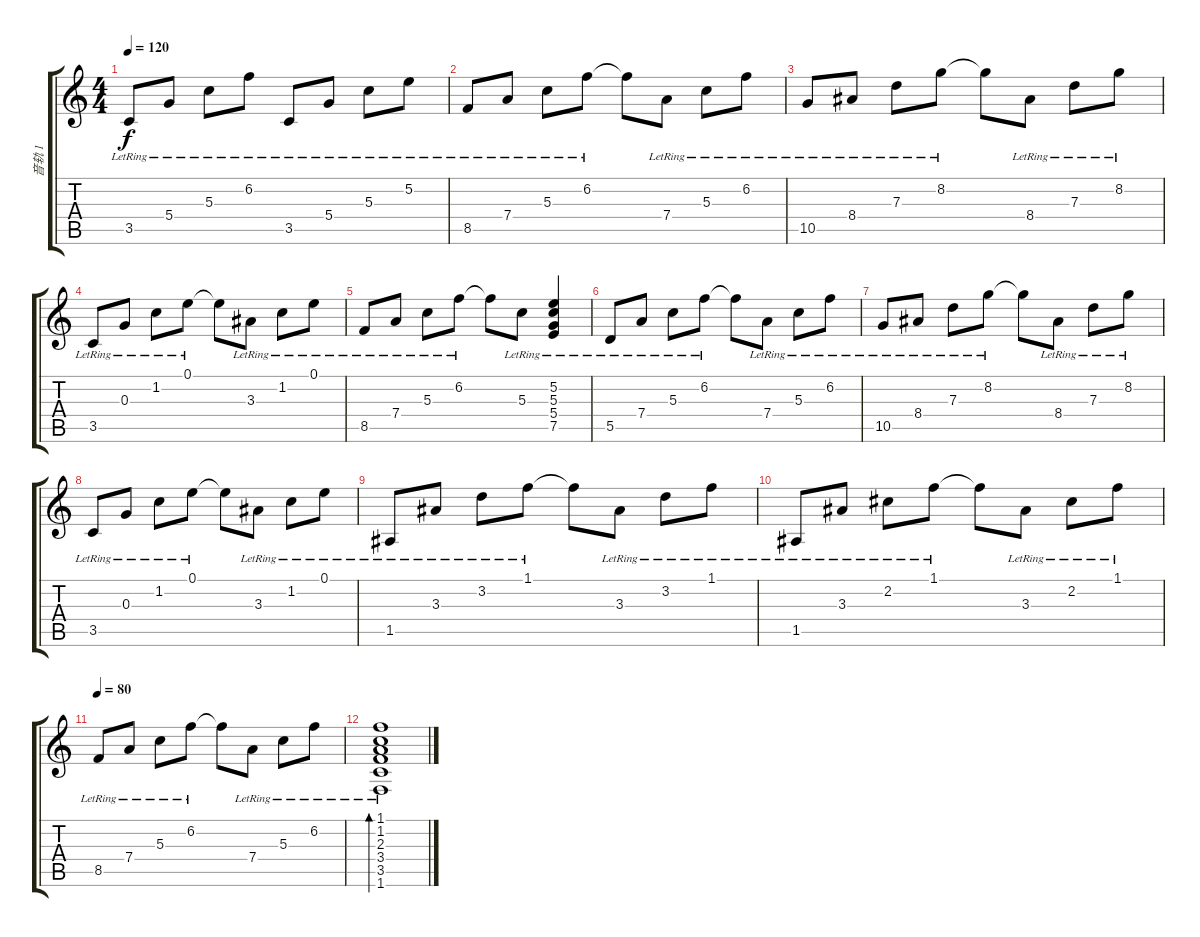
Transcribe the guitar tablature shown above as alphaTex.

\track ("音轨 1" "音轨 1") {instrument acousticguitarnylon}
\staff {score tabs}
\tuning (E4 B3 G3 D3 A2 E2) {hide}
\ts (4 4)
\tempo 120
\clef g2
\ks c
3.5{lr}.8{dy f} 5.4{lr}.8 5.3{lr}.8 6.2{lr}.8 3.5{lr}.8 5.4{lr}.8 5.3{lr}.8 5.2{lr}.8 |
8.5{lr}.8 7.4{lr}.8 5.3{lr}.8 6.2{lr}.8 6.2{t}.8 7.4{lr}.8 5.3{lr}.8 6.2{lr}.8 |
10.5{lr}.8 8.4{lr}.8 7.3{lr}.8 8.2{lr}.8 8.2{t}.8 8.4{lr}.8 7.3{lr}.8 8.2{lr}.8 |
3.5{lr}.8 0.3{lr}.8 1.2{lr}.8 0.1{lr}.8 0.1{t}.8 3.3{lr}.8 1.2{lr}.8 0.1{lr}.8 |
8.5{lr}.8 7.4{lr}.8 5.3{lr}.8 6.2{lr}.8 6.2{t}.8 5.3{lr}.8 (5.2{lr} 5.3{lr} 5.4{lr} 7.5{lr}).4 |
5.5{lr}.8 7.4{lr}.8 5.3{lr}.8 6.2{lr}.8 6.2{t}.8 7.4{lr}.8 5.3{lr}.8 6.2{lr}.8 |
10.5{lr}.8 8.4{lr}.8 7.3{lr}.8 8.2{lr}.8 8.2{t}.8 8.4{lr}.8 7.3{lr}.8 8.2{lr}.8 |
3.5{lr}.8 0.3{lr}.8 1.2{lr}.8 0.1{lr}.8 0.1{t}.8 3.3{lr}.8 1.2{lr}.8 0.1{lr}.8 |
1.5{lr}.8 3.3{lr}.8 3.2{lr}.8 1.1{lr}.8 1.1{t}.8 3.3{lr}.8 3.2{lr}.8 1.1{lr}.8 |
1.5{lr}.8 3.3{lr}.8 2.2{lr}.8 1.1{lr}.8 1.1{t}.8 3.3{lr}.8 2.2{lr}.8 1.1{lr}.8 |
\tempo 80
8.5{lr}.8 7.4{lr}.8 5.3{lr}.8 6.2{lr}.8 6.2{t}.8 7.4{lr}.8 5.3{lr}.8 6.2{lr}.8 |
(1.1{lr} 1.2{lr} 2.3{lr} 3.4{lr} 3.5{lr} 1.6{lr}).1{bd 480}
